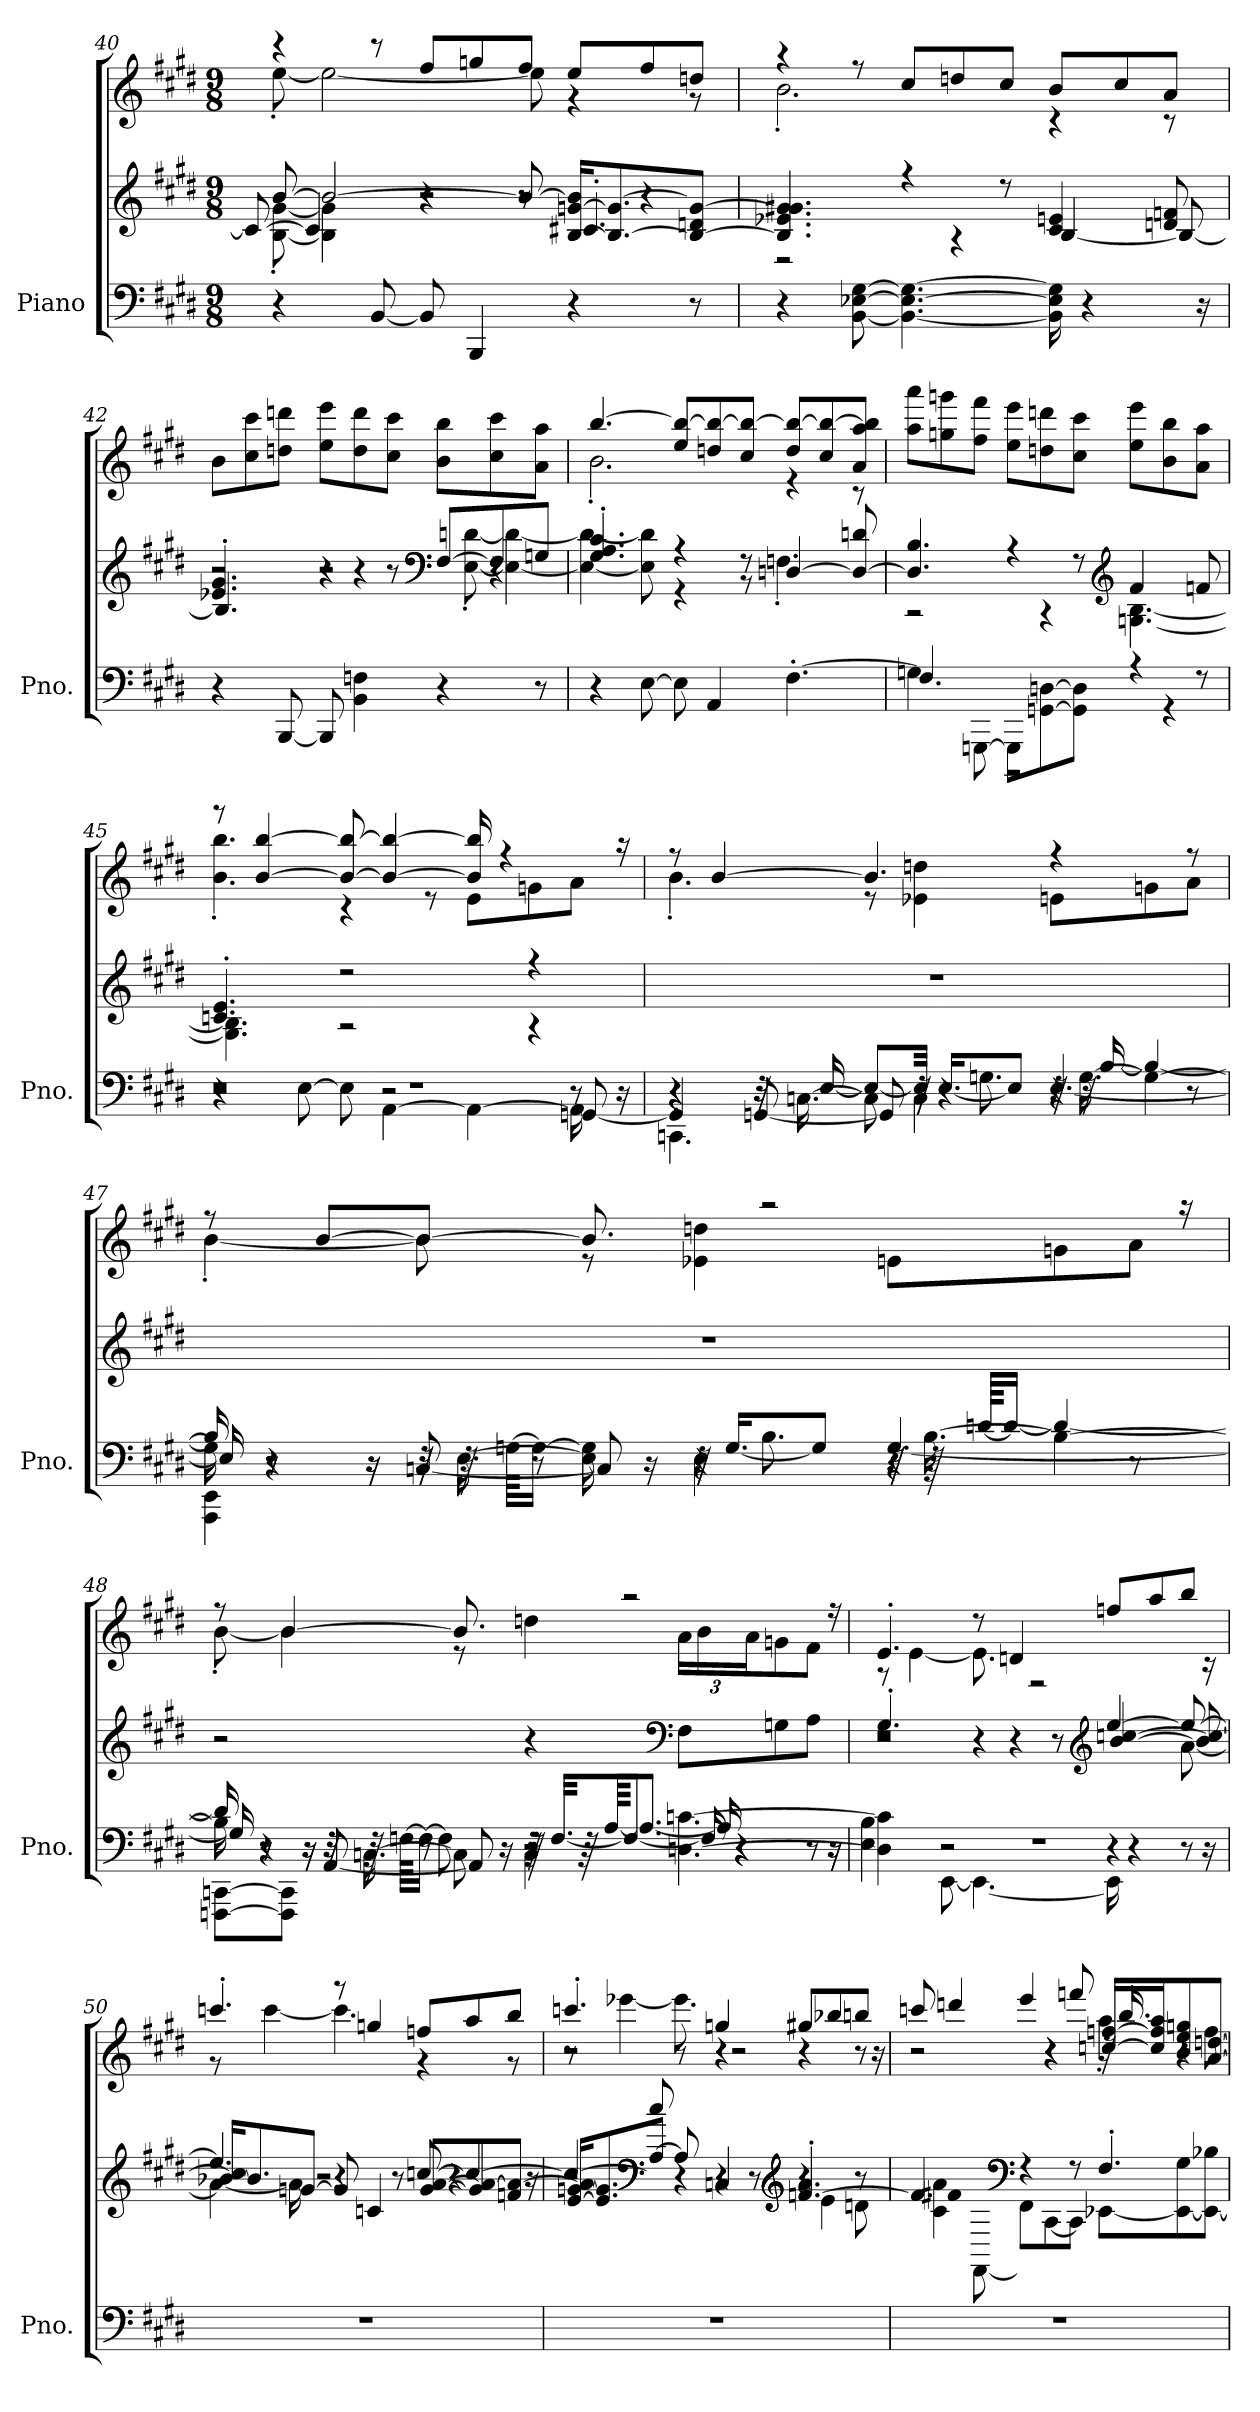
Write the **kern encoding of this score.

**kern	**kern	**kern
*part1	*part1	*part1
*staff3	*staff2	*staff1
*I"Piano	*	*
*I'Pno.	*	*
!!LO:LB:g=z
*clefF4	*clefG2	*clefG2
*k[f#c#g#d#]	*k[f#c#g#d#]	*k[f#c#g#d#]
*M9/8	*M9/8	*M9/8
=40	=40	=40
*	*^	*^
*	*	*^	*	*
4r	[8b/	[8B\' [8g#\'	8c/_	4r	[8ee'\
.	2b/_	4B\] 4g#\]	4c/]	.	2ee\_
[8BB/	.	.	.	8r	.
8BB/]	.	2r	4r	8ff#/L	.
4BBB/	.	.	.	8ggn/	.
.	8b/_	.	8r	8ff#/J	8ee\]
4r	[16B/ [16gn/ 16b/]KL	.	4.c#X'/	8ee/L	4r
.	8.B/_ 8.g/_	.	.	.	.
.	.	4r	.	8ff#/	.
8r	8B/_ 8dn/ 8g/_J	.	.	8ddn/J	8r
*	*	*v	*v	*	*
=41	=41	=41	=41	=41
4r	4.B/] 4.e-X/ 4.g/] 4.g#X/	2r	4r	2.b'\
[8BB\ [8E-X\ [8G#\	.	.	8r	.
4.BB\_ 4.E-\_ 4.G#\_	4r	.	8cc#/L	.
.	.	4r	8ddn/	.
.	8r	.	8cc#/J	.
16BB\] 16E-\] 16G#\]	4c#/ 4en/	[4B/	8b/L	4r
4r	.	.	.	.
.	.	.	8cc#/	.
.	8dn/ 8fn/	8B/_	8a/J	8r
16r	.	.	.	.
*	*	*	*v	*v
!!LO:LB:g=z
=42	=42	=42	=42
*	*	*^	*
4r	4.e-X/' 4.g#/'	2r	4.B/]	8b\L
.	.	.	.	8cc#\ 8ccc#\
[8BBB/	.	.	.	8ddn\ 8dddn\J
8BBB/]	4r	.	2r	8ee\ 8eee\L
4BB\ 4Fn\	.	4r	.	8dd\ 8ddd\
.	8r	.	.	8cc#\ 8ccc#\J
*	*clefF4	*	*	*
4r	[8F#/L	[8E\' [8dn\'	.	8b\ 8bb\L
.	8F#/]	4E\_ 4d\_	4r	8cc#\ 8ccc#\
8r	8Gn/J	.	.	8a\ 8aa\J
*	*	*v	*v	*
=43	=43	=43	=43
*	*	*	*^
4r	4.G#/' 4.A/' 4.c#/'	4E\_ 4d\_	[4.bb/	2.b'\
[8E\	.	8E\] 8d\]	.	.
8E\]	4r	4r	8ee/ 8bb/_L	.
4AA/	.	.	8ddn/ 8bb/_	.
.	8r	8r	8cc#/ 8bb/_J	.
[4.F#'\	[4Dn/	4.Fn'\	8dd/ 8bb/_L	4r
.	.	.	8cc#/ 8bb/_	.
.	8D/_ 8dn/	.	8a/ 8aa/ 8bb/]J	8r
*	*	*	*v	*v
!!LO:LB:g=z
=44	=44	=44	=44
*^	*	*	*
4Gn\	4.F#/]	4.D/] 4.B/	2r	8aa\ 8aaa\L
.	.	.	.	8ggn\ 8gggn\
[8GGGn\	.	.	.	8ff#\ 8fff#\J
8GGG\L]	2r	4r	.	8ee\ 8eee\L
[8GGn\ [8Dn\	.	.	4r	8ddn\ 8dddn\
8GG\] 8D\]J	.	8r	.	8cc#\ 8ccc#\J
*	*	*clefG2	*	*
4r	.	4f#/	[4.Gn\ [4.B\	8ee\ 8eee\L
.	4r	.	.	8b\ 8bb\
8r	.	8fn/	.	8a\ 8aa\J
=45	=45	=45	=45	=45
*^	*^	*	*	*^
2r	1r	4r	8%9r	4.cn/' 4.e/'	4.G\] 4.B\]	8r	4.b\' 4.bb\'
.	.	.	.	.	.	[4b/ [4bb/	.
.	.	[8E\	.	.	.	.	.
.	.	8E\]	.	2r	2r	8b/_ 8bb/_	4r
[4AA\	.	2r	.	.	.	4b/_ 4bb/_	.
.	.	.	.	.	.	.	8r
4AA\_	.	.	.	.	.	16b/] 16bb/]	8e\L
.	.	.	.	.	.	4r	.
.	.	.	.	4r	4r	.	8gn\
16AA\]	[8GGn/	8r	.	.	.	.	8a\J
16r	.	.	.	.	.	16r	.
*	*	*	*	*v	*v	*	*
!!LO:PB:g=z	!!
=46	=46	=46	=46	=46	=46	=46
4r	4GG/]	4.CCn'\	4r	8%9r	8r	4.b'\
.	.	.	.	.	[4b/	.
32r	[8GGn/	.	16r	.	.	.
[16.Cn\	.	.	.	.	.	.
.	.	.	[16E/	.	.	.
8C\]	8GG/]	8r	8E/L_	.	4.b/]	8r
4C\	32r	16r	32E/Jkk]	.	.	4e-X\ 4ddn\
.	[16.E/KL	.	4r	.	.	.
.	.	8.Gn\	.	.	.	.
.	8E/J]	.	.	.	.	.
32r	[4.E/	4r	.	.	4r	8en\L
[16.G\	.	.	32r	.	.	.
.	.	.	[16B/	.	.	.
4G\_	.	.	4B/_	.	.	8gn\
.	.	8r	.	.	8r	8a\J
!!LO:LB:g=z	!!
=47	=47	=47	=47	=47	=47	=47
16G\]	16E/]	4AAA\ 4EE\	16B/]	8%9r	8r	[4b'\
8r	8r	.	4r	.	.	.
.	.	.	.	.	[8b/L	.
16r	16r	.	.	.	.	.
32r	[8Cn/	32r	.	.	8b/J_	8b\]
[16.E\	.	64r	.	.	.	.
.	.	[64Gn\KKLL	.	.	.	.
.	.	16G\JJ_	8r	.	.	.
8E\]	8C/]	8G\]	.	.	8.b/]	8r
.	.	.	16r	.	.	.
4E\	4r	16r	32r	.	.	4e-X\ 4ddn\
.	.	.	[16.G/KL	.	.	.
.	.	8.B\	.	.	2r	.
.	.	.	8G/J]	.	.	.
32r	[4.G/	4r	32r	.	.	8en\L
[16.B\	.	.	64r	.	.	.
.	.	.	[64dn/KKLL	.	.	.
.	.	.	16d/JJ_	.	.	.
4B\_	.	.	4d/_	.	.	8gn\
.	.	8r	.	.	.	8a\J
.	.	.	.	.	16r	.
!!LO:LB:g=z	!!
=48	=48	=48	=48	=48	=48	=48
16B\]	16G/]	[8FFFn\ [8CCn\L	16d/]	2r	8r	[8b'\
8r	8r	.	4r	.	.	.
.	.	8FFF\] 8CC\]J	.	.	[4b/	4b\]
16r	16r	.	.	.	.	.
32r	[8AA/	32r	.	.	.	.
[16.Cn\	.	64r	.	.	.	.
.	.	[64Fn\KKLL	.	.	.	.
.	.	16F\JJ_	8r	.	.	.
8C\]	8AA/]	8F\]	.	.	8.b/]	8r
.	.	.	16r	.	.	.
4C\	64r	2r	32r	4r	.	4ddn\
.	[32.F/KKL	.	.	.	.	.
.	.	.	64r	.	.	.
.	.	.	[64A/KKKL	.	.	.
.	8.F/J_	.	8.A/J_	.	2r	.
*	*	*	*	*clefF4	*	*
*	*	*	*	*	*	*Xbrackettup
[4.Dn\ [4.cn\	16F/]	.	16A/]	8F#\L	.	24a\LL
.	.	.	.	.	.	24b\
.	4r	.	4r	.	.	.
.	.	.	.	.	.	24a\J
.	.	.	.	8Gn\	.	8gn\
.	.	8r	.	8A\J	.	8f#\J
.	16r	.	16r	.	16r	.
*	*	*v	*v	*	*	*
=49	=49	=49	=49	=49	=49
*	*	*	*^	*	*
*	*	*	*	*^	*	*
4D\] 4c\]	4E\ 4B\	8%9r	2r	1r	4.G#'/	4.e'/	8r
.	.	.	.	.	.	.	[4e\
2r	[8EE\	.	.	.	.	.	.
.	4.EE\_	.	.	.	4r	8r	8.e\]
.	.	.	4r	.	.	4dn/	.
.	.	.	.	.	.	.	2r
.	.	.	.	.	8r	.	.
*	*	*	*clefG2	*	*	*	*
4r	16EE\]	.	[4ee/	.	[4b/ [4ccn/	8ffn/L	.
.	4r	.	.	.	.	.	.
.	.	.	.	.	.	8aa/	.
8r	.	.	8ee/_	[8a\	8b/] 8cc/_	8bb/J	.
.	16r	.	.	.	.	.	16r
*v	*v	*v	*	*	*	*	*
!!LO:LB:g=z	!!
=50	=50	=50	=50	=50	=50
8%9r	4.ee/]	4a\_	[16b-X/ 16cc/]KL	4.cccn'/	8r
.	.	.	8.b-/]	.	.
.	.	.	.	.	[4ccc\
.	.	16a\]	[8gn/J	.	.
.	.	2r	.	.	.
.	4r	.	8g/]	8r	4.ccc\]
.	.	.	4cn/	4ggn/	.
.	8r	.	.	.	.
.	[8ccn/	.	[8g/ [8a/L	8ffn/L	4r
.	.	4r	.	.	.
.	4cc/_	.	8g/] 8a/_	8aa/	.
.	.	.	8fn/ 8a/_J	8bb/J	8r
.	.	16r	.	.	.
=51	=51	=51	=51	=51	=51
*	*	*	*	*	*^
8%9r	4cc/_	2r	[16e/ [16gn/ 16a/]KL	4.cccn'/	8r	2r
.	.	.	8.e/] 8.g/]	.	.	.
.	.	.	.	.	[4eee-X\	.
*	*clefF4	*	*	*	*	*
.	8cc/]	.	[8A/J	.	.	.
.	4r	.	8A/]	8r	8.eee-\]	.
.	.	4r	4Cn/	4ggn/	.	4r
.	.	.	.	.	2r	.
.	8r	.	.	.	.	.
*	*clefG2	*	*	*	*	*
.	[4.fn/' 4.a/'	4e\	4r	4r	.	8gg#X/L
.	.	.	.	.	.	8bb-X/
.	.	8dn\	8r	8r	.	8bbn/J
.	.	.	.	.	16r	.
*	*	*v	*v	*	*	*
!!LO:PB:g=z	!!	!!
=52	=52	=52	=52	=52	=52
8%9r	4.f/]	4c#\ 4f#X\ 4a\	2r	2r	8cccn/
.	.	.	.	.	4dddn/
.	.	[8FF#\	.	.	.
*	*clefF4	*	*	*	*
.	4r	8FF#\L]	.	.	4eee/
.	.	[8CC#\	4r	4r	.
.	8r	8CC#\J]	.	.	8fffn/
.	4.F#'/	[8EE-X\L	32r	4aa'\	[16ccn/ [16ffn/LL
.	.	.	16.bb'/	.	.
.	.	.	.	.	16cc/] 16ff/] 16aa/J
.	.	8EE-\_ 8G#\	4r	.	8b/ 8ee/ 8ggn/
.	.	8EE-\_ 8B-X\J	.	8ff\	[8a/ [8ddn/J
*	*v	*v	*	*	*
*	*	*v	*v	*v
=	=	=
*-	*-	*-
